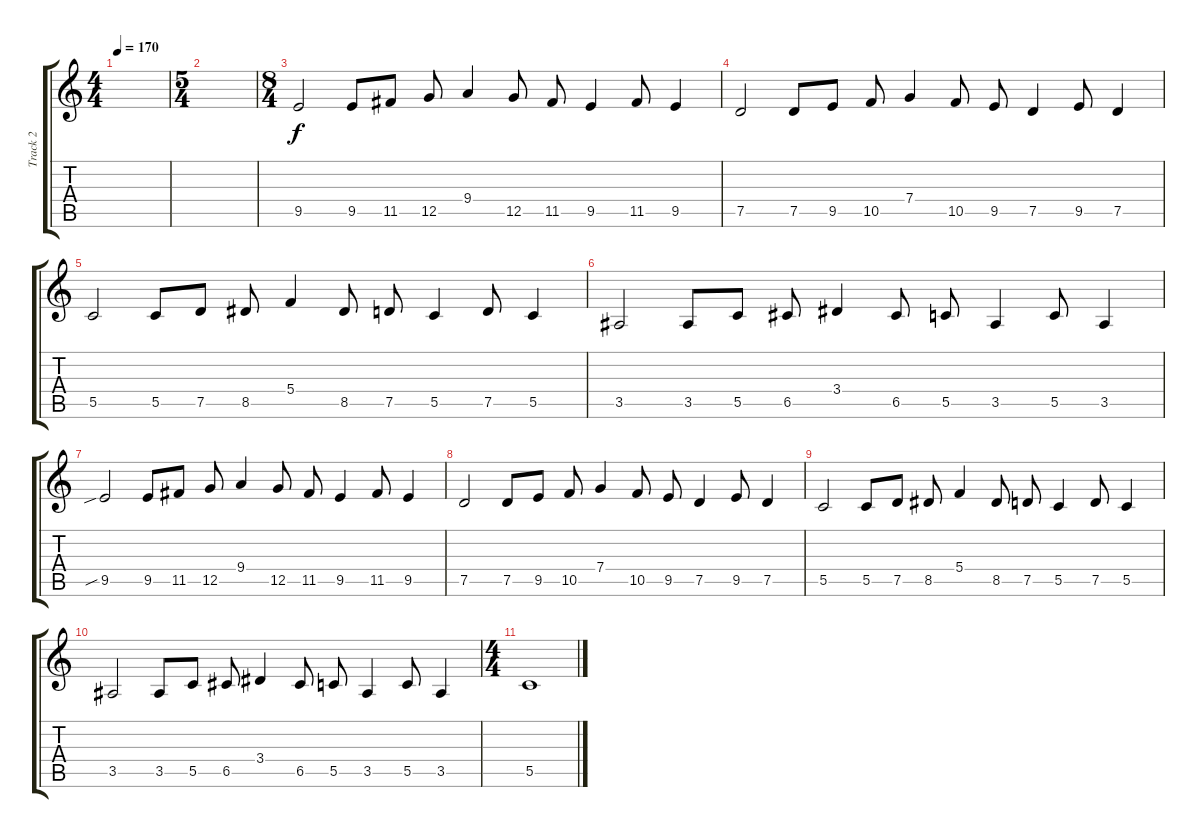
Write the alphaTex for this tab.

\track ("Track 2" "Track 2") {instrument distortionguitar}
\staff {score tabs}
\tuning (D4 A3 F3 C3 G2 C2) {hide}
\ts (4 4)
\tempo 170
\clef g2
\ks c
|
\ts (5 4)
|
\ts (8 4)
9.5.2 9.5.8 11.5.8 12.5.8 9.4.4 12.5.8 11.5.8 9.5.4 11.5.8 9.5.4 |
7.5.2 7.5.8 9.5.8 10.5.8 7.4.4 10.5.8 9.5.8 7.5.4 9.5.8 7.5.4 |
5.5.2 5.5.8 7.5.8 8.5.8 5.4.4 8.5.8 7.5.8 5.5.4 7.5.8 5.5.4 |
3.5.2 3.5.8 5.5.8 6.5.8 3.4.4 6.5.8 5.5.8 3.5.4 5.5.8 3.5.4 |
9.5{sib}.2 9.5.8 11.5.8 12.5.8 9.4.4 12.5.8 11.5.8 9.5.4 11.5.8 9.5.4 |
7.5.2 7.5.8 9.5.8 10.5.8 7.4.4 10.5.8 9.5.8 7.5.4 9.5.8 7.5.4 |
5.5.2 5.5.8 7.5.8 8.5.8 5.4.4 8.5.8 7.5.8 5.5.4 7.5.8 5.5.4 |
3.5.2 3.5.8 5.5.8 6.5.8 3.4.4 6.5.8 5.5.8 3.5.4 5.5.8 3.5.4 |
\ts (4 4)
5.5.1
